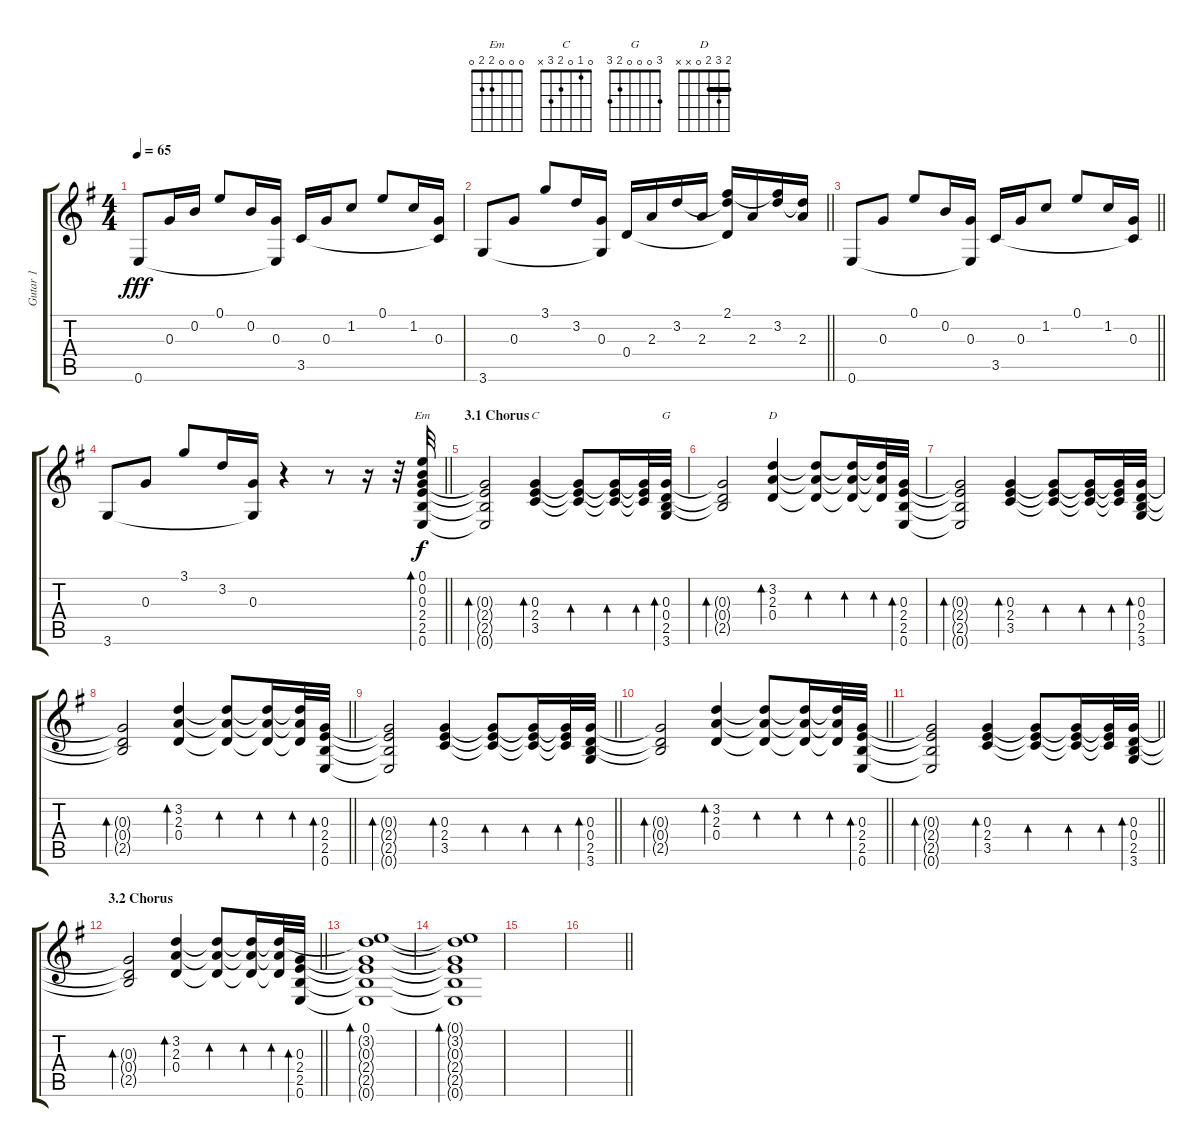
\track ("Gutar 1" "Gutar 1") {instrument acousticguitarsteel}
\staff {score tabs}
\tuning (E4 B3 G3 D3 A2 E2) {hide}
\chord ("Em" 0 0 0 2 2 0)
\chord ("C" 0 1 0 2 3 x)
\chord ("G" 3 0 0 0 2 3)
\chord ("D" 2 3 2 0 x x) {barre 2}
\ts (4 4)
\tempo 65
\clef g2
\ks eminor
0.6.8{dy fff} 0.3.16 0.2.16 0.1.8 0.2.16 (0.3 0.6{t}).16 3.5.16 0.3.16 1.2.8 0.1.8 1.2.16 (0.3 3.5{t}).16 |
\barLineRight lightlight
3.6.8 0.3.8 3.1.8 3.2.16 (0.3 3.6{t}).16 0.4.16 2.3.16 3.2.16 2.3.16 (2.1 3.2{t} 0.4{t}).16 2.3.16 (2.1{t} 3.2).16 (3.2{t} 2.3).16 |
\barLineRight lightlight
0.6.8 0.3.8 0.1.8 0.2.16 (0.3 0.6{t}).16 3.5.16 0.3.16 1.2.8 0.1.8 1.2.16 (0.3 3.5{t}).16 |
\barLineRight lightlight
3.6.8 0.3.8 3.1.8 3.2.16 (0.3 3.6{t}).16 r.4 r.8 r.16 r.32 (0.1 0.2 0.3 2.4 2.5 0.6).32{bd 480 ch "Em" dy f} |
\section ("" "3.1 Chorus")
(0.3{t} 2.4{t} 2.5{t} 0.6{t}).2{bd 120} (0.3 2.4 3.5).4{bd 60 ch "C"} (0.3{t} 2.4{t} 3.5{t}).8{bd 60} (0.3{t} 2.4{t} 3.5{t}).16{bd 60} (0.3{t} 2.4{t} 3.5{t}).32{bd 60} (0.3 0.4 2.5 3.6).32{bd 120 ch "G"} |
(0.3{t} 0.4{t} 2.5{t}).2{bd 120} (3.2 2.3 0.4).4{bd 120 ch "D"} (3.2{t} 2.3{t} 0.4{t}).8{bd 60} (3.2{t} 2.3{t} 0.4{t}).16{bd 60} (3.2{t} 2.3{t} 0.4{t}).32{bd 60} (0.3 2.4 2.5 0.6).32{bd 120} |
(0.3{t} 2.4{t} 2.5{t} 0.6{t}).2{bd 120} (0.3 2.4 3.5).4{bd 60} (0.3{t} 2.4{t} 3.5{t}).8{bd 60} (0.3{t} 2.4{t} 3.5{t}).16{bd 60} (0.3{t} 2.4{t} 3.5{t}).32{bd 60} (0.3 0.4 2.5 3.6).32{bd 120} |
\barLineRight lightlight
(0.3{t} 0.4{t} 2.5{t}).2{bd 120} (3.2 2.3 0.4).4{bd 120} (3.2{t} 2.3{t} 0.4{t}).8{bd 60} (3.2{t} 2.3{t} 0.4{t}).16{bd 60} (3.2{t} 2.3{t} 0.4{t}).32{bd 60} (0.3 2.4 2.5 0.6).32{bd 120} |
\barLineRight lightlight
(0.3{t} 2.4{t} 2.5{t} 0.6{t}).2{bd 120} (0.3 2.4 3.5).4{bd 60} (0.3{t} 2.4{t} 3.5{t}).8{bd 60} (0.3{t} 2.4{t} 3.5{t}).16{bd 60} (0.3{t} 2.4{t} 3.5{t}).32{bd 60} (0.3 0.4 2.5 3.6).32{bd 120} |
\barLineRight lightlight
(0.3{t} 0.4{t} 2.5{t}).2{bd 120} (3.2 2.3 0.4).4{bd 120} (3.2{t} 2.3{t} 0.4{t}).8{bd 60} (3.2{t} 2.3{t} 0.4{t}).16{bd 60} (3.2{t} 2.3{t} 0.4{t}).32{bd 60} (0.3 2.4 2.5 0.6).32{bd 120} |
\barLineRight lightlight
(0.3{t} 2.4{t} 2.5{t} 0.6{t}).2{bd 120} (0.3 2.4 3.5).4{bd 60} (0.3{t} 2.4{t} 3.5{t}).8{bd 60} (0.3{t} 2.4{t} 3.5{t}).16{bd 60} (0.3{t} 2.4{t} 3.5{t}).32{bd 60} (0.3 0.4 2.5 3.6).32{bd 120} |
\section ("" "3.2 Chorus")
\barLineRight lightlight
(0.3{t} 0.4{t} 2.5{t}).2{bd 120} (3.2 2.3 0.4).4{bd 120} (3.2{t} 2.3{t} 0.4{t}).8{bd 60} (3.2{t} 2.3{t} 0.4{t}).16{bd 60} (3.2{t} 2.3{t} 0.4{t}).32{bd 60} (0.3 2.4 2.5 0.6).32{bd 120} |
(0.1 3.2{t} 0.3{t} 2.4{t} 2.5{t} 0.6{t}).1{bd 120} |
(0.1{t} 3.2{t} 0.3{t} 2.4{t} 2.5{t} 0.6{t}).1{bd 120} |
|
\barLineRight lightlight
